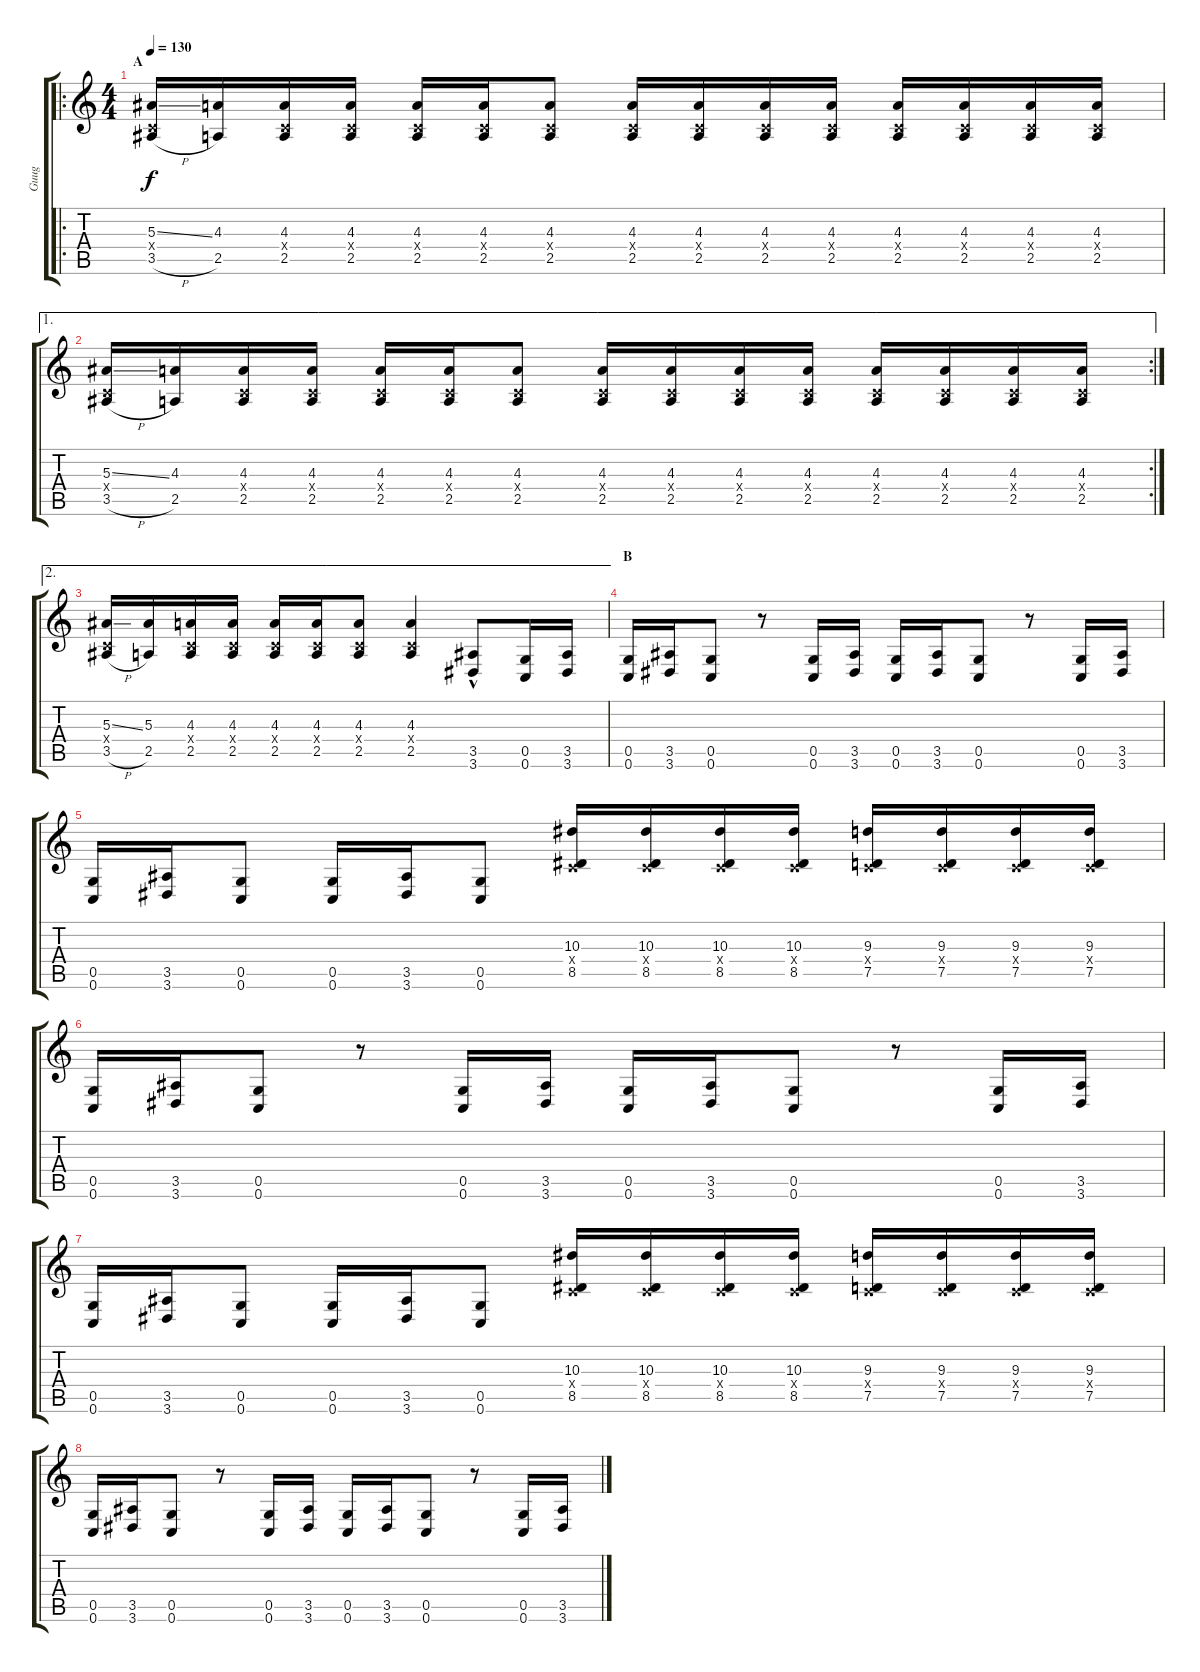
\track ("Guug" "Guug") {instrument distortionguitar}
\staff {score tabs}
\tuning (D4 A3 F3 C3 G2 C2) {hide}
\ro
\ts (4 4)
\section ("" "A")
\tempo 130
\clef g2
\ks c
(5.3{ss} 0.4{x} 3.5{h}).16{dy f instrument distortionguitar} (4.3 2.5).16 (4.3 0.4{x} 2.5).16 (4.3 0.4{x} 2.5).16 (4.3 0.4{x} 2.5).16 (4.3 0.4{x} 2.5).16 (4.3 0.4{x} 2.5).8 (4.3 0.4{x} 2.5).16 (4.3 0.4{x} 2.5).16 (4.3 0.4{x} 2.5).16 (4.3 0.4{x} 2.5).16 (4.3 0.4{x} 2.5).16 (4.3 0.4{x} 2.5).16 (4.3 0.4{x} 2.5).16 (4.3 0.4{x} 2.5).16 |
\ae 1
\rc 2
(5.3{ss} 0.4{x} 3.5{h}).16 (4.3 2.5).16 (4.3 0.4{x} 2.5).16 (4.3 0.4{x} 2.5).16 (4.3 0.4{x} 2.5).16 (4.3 0.4{x} 2.5).16 (4.3 0.4{x} 2.5).8 (4.3 0.4{x} 2.5).16 (4.3 0.4{x} 2.5).16 (4.3 0.4{x} 2.5).16 (4.3 0.4{x} 2.5).16 (4.3 0.4{x} 2.5).16 (4.3 0.4{x} 2.5).16 (4.3 0.4{x} 2.5).16 (4.3 0.4{x} 2.5).16 |
\ae 2
(5.3{ss} 0.4{x} 3.5{h}).16 (5.3 2.5).16 (4.3 0.4{x} 2.5).16 (4.3 0.4{x} 2.5).16 (4.3 0.4{x} 2.5).16 (4.3 0.4{x} 2.5).16 (4.3 0.4{x} 2.5).8 (4.3 0.4{x} 2.5).4 (3.5{hac} 3.6{hac}).8 (0.5 0.6).16 (3.5 3.6).16 |
\section ("" "B")
(0.5 0.6).16 (3.5 3.6).16 (0.5 0.6).8 r.8 (0.5 0.6).16 (3.5 3.6).16 (0.5 0.6).16 (3.5 3.6).16 (0.5 0.6).8 r.8 (0.5 0.6).16 (3.5 3.6).16 |
(0.5 0.6).16 (3.5 3.6).16 (0.5 0.6).8 (0.5 0.6).16 (3.5 3.6).16 (0.5 0.6).8 (10.3 0.4{x} 8.5).16 (10.3 0.4{x} 8.5).16 (10.3 0.4{x} 8.5).16 (10.3 0.4{x} 8.5).16 (9.3 0.4{x} 7.5).16 (9.3 0.4{x} 7.5).16 (9.3 0.4{x} 7.5).16 (9.3 0.4{x} 7.5).16 |
(0.5 0.6).16 (3.5 3.6).16 (0.5 0.6).8 r.8 (0.5 0.6).16 (3.5 3.6).16 (0.5 0.6).16 (3.5 3.6).16 (0.5 0.6).8 r.8 (0.5 0.6).16 (3.5 3.6).16 |
(0.5 0.6).16 (3.5 3.6).16 (0.5 0.6).8 (0.5 0.6).16 (3.5 3.6).16 (0.5 0.6).8 (10.3 0.4{x} 8.5).16 (10.3 0.4{x} 8.5).16 (10.3 0.4{x} 8.5).16 (10.3 0.4{x} 8.5).16 (9.3 0.4{x} 7.5).16 (9.3 0.4{x} 7.5).16 (9.3 0.4{x} 7.5).16 (9.3 0.4{x} 7.5).16 |
(0.5 0.6).16 (3.5 3.6).16 (0.5 0.6).8 r.8 (0.5 0.6).16 (3.5 3.6).16 (0.5 0.6).16 (3.5 3.6).16 (0.5 0.6).8 r.8 (0.5 0.6).16 (3.5 3.6).16
